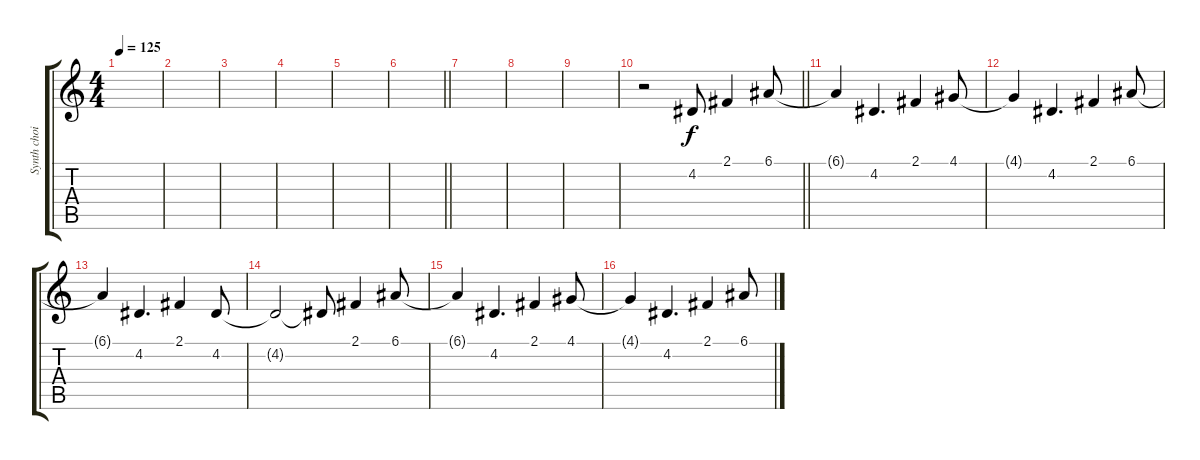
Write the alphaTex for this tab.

\track ("Synth choir 1" "Synth choi") {instrument choiraahs}
\staff {score tabs}
\tuning (E4 B3 G3 D3 A2 E2) {hide}
\ts (4 4)
\tempo 125
\clef g2
\ks c
|
|
|
|
|
\barLineRight lightlight
|
|
|
|
\barLineRight lightlight
r.2 4.2.8 2.1.4 6.1.8 |
6.1{t}.4 4.2.4{d} 2.1.4 4.1.8 |
4.1{t}.4 4.2.4{d} 2.1.4 6.1.8 |
6.1{t}.4 4.2.4{d} 2.1.4 4.2.8 |
4.2{t}.2 4.2{t}.8 2.1.4 6.1.8 |
6.1{t}.4 4.2.4{d} 2.1.4 4.1.8 |
4.1{t}.4 4.2.4{d} 2.1.4 6.1.8
